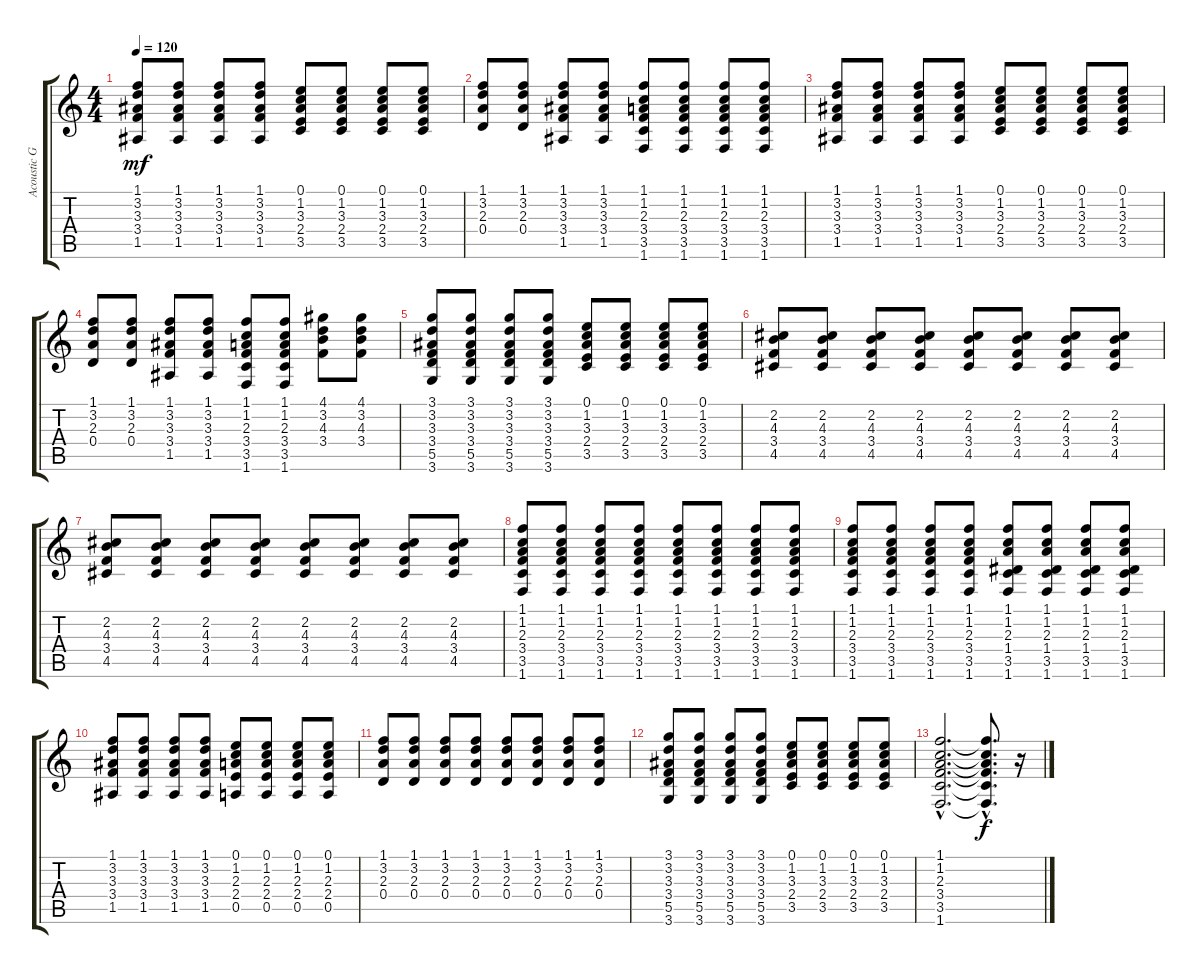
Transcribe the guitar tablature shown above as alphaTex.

\track ("Acoustic Guitar" "Acoustic G") {instrument acousticguitarnylon}
\staff {score tabs}
\tuning (E4 B3 G3 D3 A2 E2) {hide}
\ts (4 4)
\tempo 120
\clef g2
\ks c
(1.1 3.2 3.3 3.4 1.5).8{dy mf} (1.1 3.2 3.3 3.4 1.5).8 (1.1 3.2 3.3 3.4 1.5).8 (1.1 3.2 3.3 3.4 1.5).8 (0.1 1.2 3.3 2.4 3.5).8 (0.1 1.2 3.3 2.4 3.5).8 (0.1 1.2 3.3 2.4 3.5).8 (0.1 1.2 3.3 2.4 3.5).8 |
(1.1 3.2 2.3 0.4).8 (1.1 3.2 2.3 0.4).8 (1.1 3.2 3.3 3.4 1.5).8 (1.1 3.2 3.3 3.4 1.5).8 (1.1 1.2 2.3 3.4 3.5 1.6).8 (1.1 1.2 2.3 3.4 3.5 1.6).8 (1.1 1.2 2.3 3.4 3.5 1.6).8 (1.1 1.2 2.3 3.4 3.5 1.6).8 |
(1.1 3.2 3.3 3.4 1.5).8 (1.1 3.2 3.3 3.4 1.5).8 (1.1 3.2 3.3 3.4 1.5).8 (1.1 3.2 3.3 3.4 1.5).8 (0.1 1.2 3.3 2.4 3.5).8 (0.1 1.2 3.3 2.4 3.5).8 (0.1 1.2 3.3 2.4 3.5).8 (0.1 1.2 3.3 2.4 3.5).8 |
(1.1 3.2 2.3 0.4).8 (1.1 3.2 2.3 0.4).8 (1.1 3.2 3.3 3.4 1.5).8 (1.1 3.2 3.3 3.4 1.5).8 (1.1 1.2 2.3 3.4 3.5 1.6).8 (1.1 1.2 2.3 3.4 3.5 1.6).8 (4.1 3.2 4.3 3.4).8 (4.1 3.2 4.3 3.4).8 |
(3.1 3.2 3.3 3.4 5.5 3.6).8 (3.1 3.2 3.3 3.4 5.5 3.6).8 (3.1 3.2 3.3 3.4 5.5 3.6).8 (3.1 3.2 3.3 3.4 5.5 3.6).8 (0.1 1.2 3.3 2.4 3.5).8 (0.1 1.2 3.3 2.4 3.5).8 (0.1 1.2 3.3 2.4 3.5).8 (0.1 1.2 3.3 2.4 3.5).8 |
(2.2 4.3 3.4 4.5).8 (2.2 4.3 3.4 4.5).8 (2.2 4.3 3.4 4.5).8 (2.2 4.3 3.4 4.5).8 (2.2 4.3 3.4 4.5).8 (2.2 4.3 3.4 4.5).8 (2.2 4.3 3.4 4.5).8 (2.2 4.3 3.4 4.5).8 |
(2.2 4.3 3.4 4.5).8 (2.2 4.3 3.4 4.5).8 (2.2 4.3 3.4 4.5).8 (2.2 4.3 3.4 4.5).8 (2.2 4.3 3.4 4.5).8 (2.2 4.3 3.4 4.5).8 (2.2 4.3 3.4 4.5).8 (2.2 4.3 3.4 4.5).8 |
(1.1 1.2 2.3 3.4 3.5 1.6).8 (1.1 1.2 2.3 3.4 3.5 1.6).8 (1.1 1.2 2.3 3.4 3.5 1.6).8 (1.1 1.2 2.3 3.4 3.5 1.6).8 (1.1 1.2 2.3 3.4 3.5 1.6).8 (1.1 1.2 2.3 3.4 3.5 1.6).8 (1.1 1.2 2.3 3.4 3.5 1.6).8 (1.1 1.2 2.3 3.4 3.5 1.6).8 |
(1.1 1.2 2.3 3.4 3.5 1.6).8 (1.1 1.2 2.3 3.4 3.5 1.6).8 (1.1 1.2 2.3 3.4 3.5 1.6).8 (1.1 1.2 2.3 3.4 3.5 1.6).8 (1.1 1.2 2.3 1.4 3.5 1.6).8 (1.1 1.2 2.3 1.4 3.5 1.6).8 (1.1 1.2 2.3 1.4 3.5 1.6).8 (1.1 1.2 2.3 1.4 3.5 1.6).8 |
(1.1 3.2 3.3 3.4 1.5).8 (1.1 3.2 3.3 3.4 1.5).8 (1.1 3.2 3.3 3.4 1.5).8 (1.1 3.2 3.3 3.4 1.5).8 (0.1 1.2 2.3 2.4 0.5).8 (0.1 1.2 2.3 2.4 0.5).8 (0.1 1.2 2.3 2.4 0.5).8 (0.1 1.2 2.3 2.4 0.5).8 |
(1.1 3.2 2.3 0.4).8 (1.1 3.2 2.3 0.4).8 (1.1 3.2 2.3 0.4).8 (1.1 3.2 2.3 0.4).8 (1.1 3.2 2.3 0.4).8 (1.1 3.2 2.3 0.4).8 (1.1 3.2 2.3 0.4).8 (1.1 3.2 2.3 0.4).8 |
(3.1 3.2 3.3 3.4 5.5 3.6).8 (3.1 3.2 3.3 3.4 5.5 3.6).8 (3.1 3.2 3.3 3.4 5.5 3.6).8 (3.1 3.2 3.3 3.4 5.5 3.6).8 (0.1 1.2 3.3 2.4 3.5).8 (0.1 1.2 3.3 2.4 3.5).8 (0.1 1.2 3.3 2.4 3.5).8 (0.1 1.2 3.3 2.4 3.5).8 |
(1.1{hac} 1.2{hac} 2.3{hac} 3.4{hac} 3.5{hac} 1.6{hac}).2{d} (1.1{hac t} 1.2{hac t} 2.3{hac t} 3.4{hac t} 3.5{hac t} 1.6{hac t}).8{d dy f} r.16
